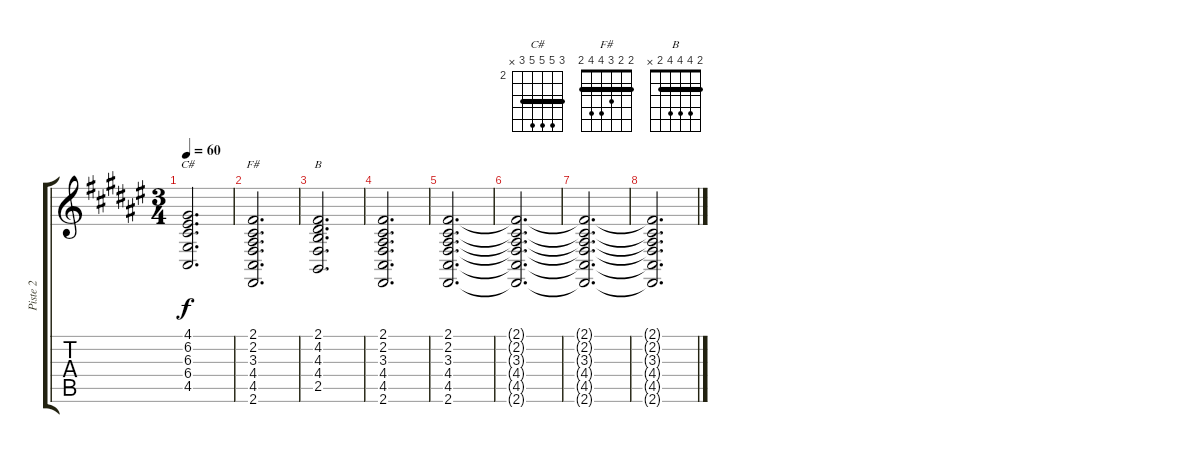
\track ("Piste 2" "Piste 2") {instrument stringensemble1}
\staff {score tabs}
\tuning (E4 B3 G3 D3 A2 E2) {hide}
\chord ("C#" 4 6 6 6 4 x) {firstfret 2 barre 4}
\chord ("F#" 2 2 3 4 4 2) {barre 2}
\chord ("B" 2 4 4 4 2 x) {barre 2}
\ts (3 4)
\tempo 60
\clef g2
\ks f#
(4.1 6.2 6.3 6.4 4.5).2{d ch "C#" dy f} |
(2.1 2.2 3.3 4.4 4.5 2.6).2{d ch "F#"} |
(2.1 4.2 4.3 4.4 2.5).2{d ch "B"} |
(2.1 2.2 3.3 4.4 4.5 2.6).2{d} |
(2.1 2.2 3.3 4.4 4.5 2.6).2{d} |
(2.1{t} 2.2{t} 3.3{t} 4.4{t} 4.5{t} 2.6{t}).2{d} |
(2.1{t} 2.2{t} 3.3{t} 4.4{t} 4.5{t} 2.6{t}).2{d volume 0} |
(2.1{t} 2.2{t} 3.3{t} 4.4{t} 4.5{t} 2.6{t}).2{d}
